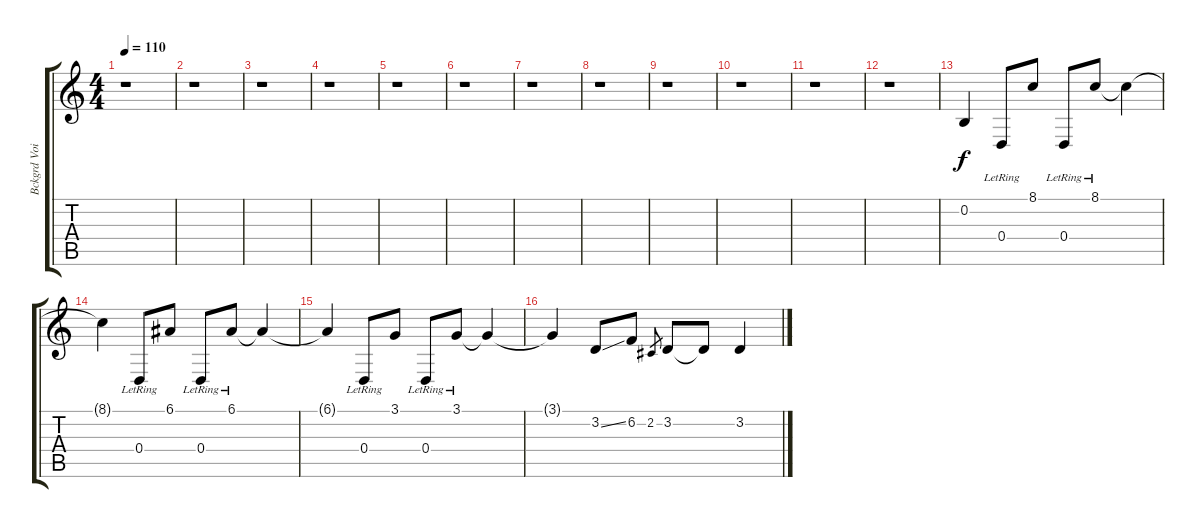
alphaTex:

\track ("Bckgrd Voice" "Bckgrd Voi") {instrument violin}
\staff {score tabs}
\tuning (E4 B3 G3 D3 A2 E2) {hide}
\ts (4 4)
\tempo 110
\clef g2
\ks c
r.1{dy f instrument violin} |
r.1 |
r.1 |
r.1 |
r.1 |
r.1 |
r.1 |
r.1 |
r.1 |
r.1 |
r.1 |
r.1 |
0.2.4 0.4{lr}.8 8.1.8 0.4{lr}.8 8.1{lr}.8 8.1{t}.4 |
8.1{t}.4 0.4{lr}.8 6.1.8 0.4{lr}.8 6.1{lr}.8 6.1{t}.4 |
6.1{t}.4 0.4{lr}.8 3.1.8 0.4{lr}.8 3.1{lr}.8 3.1{t}.4 |
3.1{t}.4 3.2{ss}.8 6.2.8 2.2.8{gr} 3.2.8 3.2{t}.8 3.2.4
